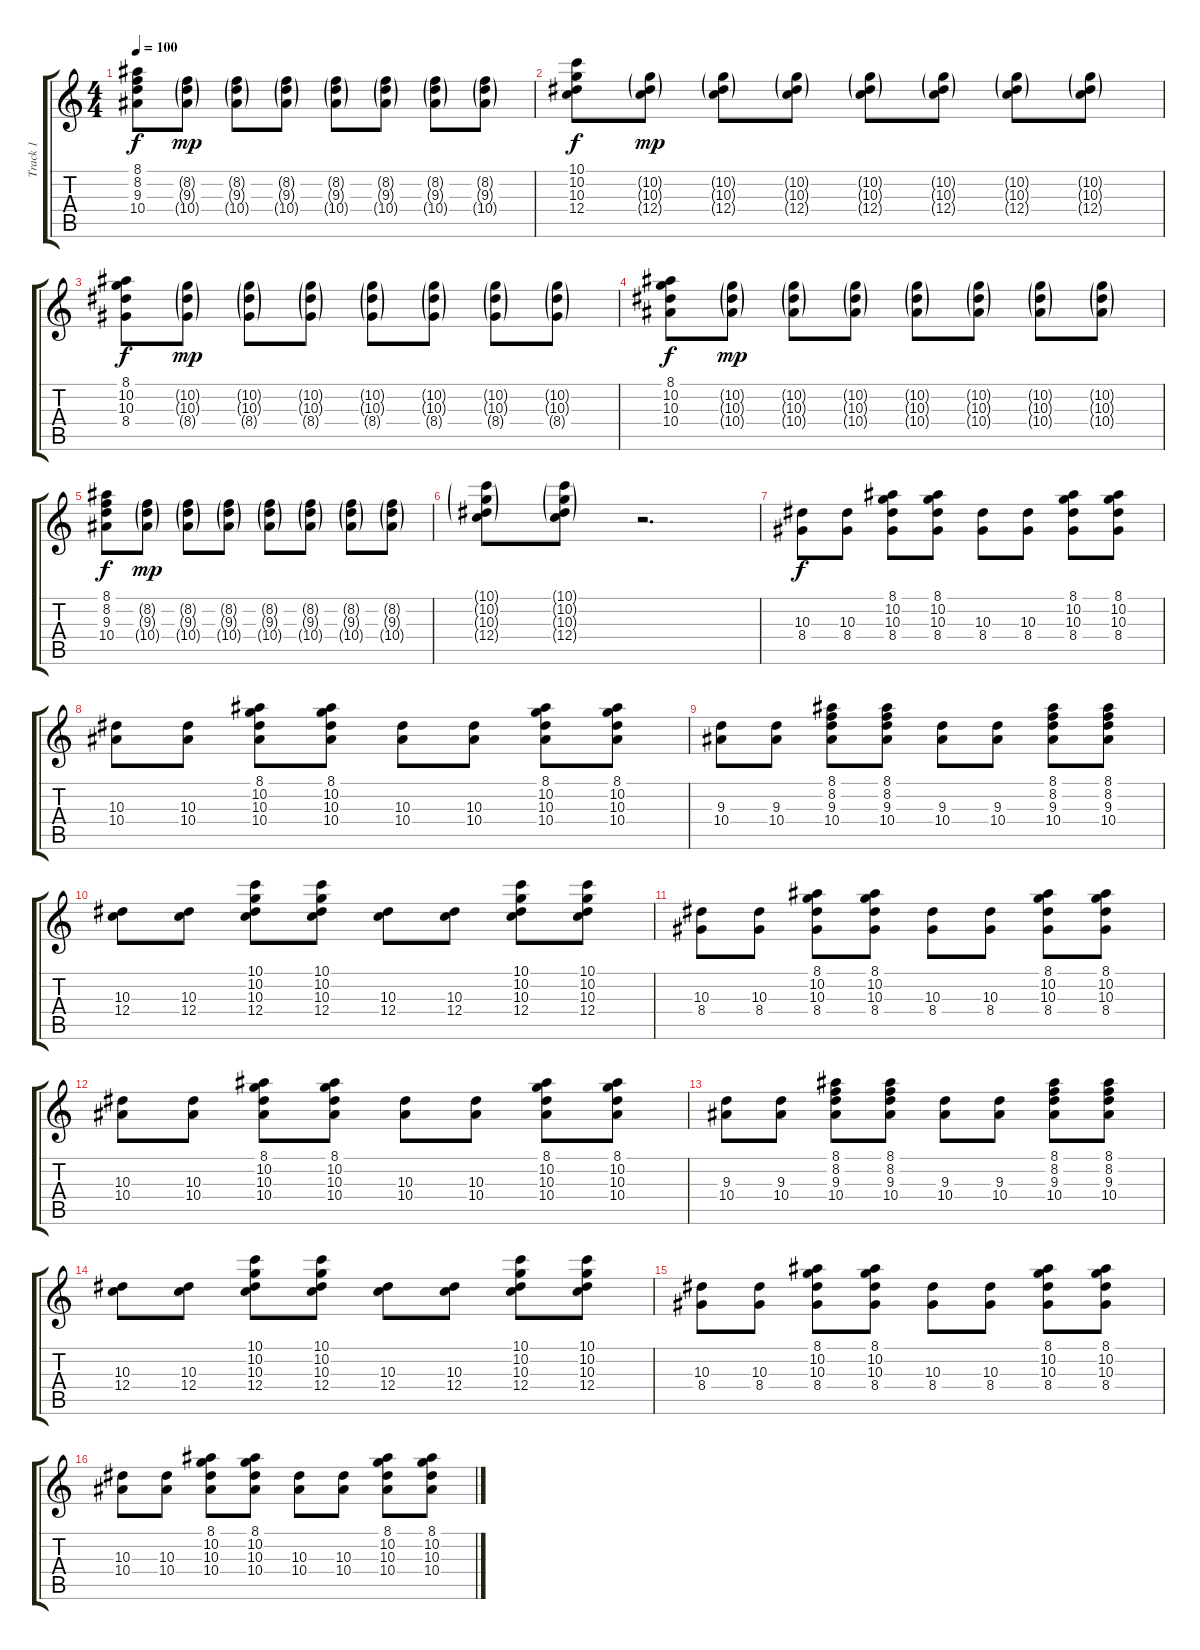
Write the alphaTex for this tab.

\track ("Track 1" "Track 1") {instrument electricguitarclean}
\staff {score tabs}
\tuning (D4 A3 F3 C3 G2 C2) {hide}
\ts (4 4)
\tempo 100
\clef g2
\ks c
(8.1 8.2 9.3 10.4).8{dy f} (8.2{g} 9.3{g} 10.4{g}).8{dy mp} (8.2{g} 9.3{g} 10.4{g}).8 (8.2{g} 9.3{g} 10.4{g}).8 (8.2{g} 9.3{g} 10.4{g}).8 (8.2{g} 9.3{g} 10.4{g}).8 (8.2{g} 9.3{g} 10.4{g}).8 (8.2{g} 9.3{g} 10.4{g}).8 |
(10.1 10.2 10.3 12.4).8{dy f} (10.2{g} 10.3{g} 12.4{g}).8{dy mp} (10.2{g} 10.3{g} 12.4{g}).8 (10.2{g} 10.3{g} 12.4{g}).8 (10.2{g} 10.3{g} 12.4{g}).8 (10.2{g} 10.3{g} 12.4{g}).8 (10.2{g} 10.3{g} 12.4{g}).8 (10.2{g} 10.3{g} 12.4{g}).8 |
(8.1 10.2 10.3 8.4).8{dy f} (10.2{g} 10.3{g} 8.4{g}).8{dy mp} (10.2{g} 10.3{g} 8.4{g}).8 (10.2{g} 10.3{g} 8.4{g}).8 (10.2{g} 10.3{g} 8.4{g}).8 (10.2{g} 10.3{g} 8.4{g}).8 (10.2{g} 10.3{g} 8.4{g}).8 (10.2{g} 10.3{g} 8.4{g}).8 |
(8.1 10.2 10.3 10.4).8{dy f} (10.2{g} 10.3{g} 10.4{g}).8{dy mp} (10.2{g} 10.3{g} 10.4{g}).8 (10.2{g} 10.3{g} 10.4{g}).8 (10.2{g} 10.3{g} 10.4{g}).8 (10.2{g} 10.3{g} 10.4{g}).8 (10.2{g} 10.3{g} 10.4{g}).8 (10.2{g} 10.3{g} 10.4{g}).8 |
(8.1 8.2 9.3 10.4).8{dy f} (8.2{g} 9.3{g} 10.4{g}).8{dy mp} (8.2{g} 9.3{g} 10.4{g}).8 (8.2{g} 9.3{g} 10.4{g}).8 (8.2{g} 9.3{g} 10.4{g}).8 (8.2{g} 9.3{g} 10.4{g}).8 (8.2{g} 9.3{g} 10.4{g}).8 (8.2{g} 9.3{g} 10.4{g}).8 |
(10.1{g} 10.2{g} 10.3{g} 12.4{g}).8 (10.1{g} 10.2{g} 10.3{g} 12.4{g}).8 r.2{d} |
(10.3 8.4).8{dy f} (10.3 8.4).8 (8.1 10.2 10.3 8.4).8 (8.1 10.2 10.3 8.4).8 (10.3 8.4).8 (10.3 8.4).8 (8.1 10.2 10.3 8.4).8 (8.1 10.2 10.3 8.4).8 |
(10.3 10.4).8 (10.3 10.4).8 (8.1 10.2 10.3 10.4).8 (8.1 10.2 10.3 10.4).8 (10.3 10.4).8 (10.3 10.4).8 (8.1 10.2 10.3 10.4).8 (8.1 10.2 10.3 10.4).8 |
(9.3 10.4).8 (9.3 10.4).8 (8.1 8.2 9.3 10.4).8 (8.1 8.2 9.3 10.4).8 (9.3 10.4).8 (9.3 10.4).8 (8.1 8.2 9.3 10.4).8 (8.1 8.2 9.3 10.4).8 |
(10.3 12.4).8 (10.3 12.4).8 (10.1 10.2 10.3 12.4).8 (10.1 10.2 10.3 12.4).8 (10.3 12.4).8 (10.3 12.4).8 (10.1 10.2 10.3 12.4).8 (10.1 10.2 10.3 12.4).8 |
(10.3 8.4).8 (10.3 8.4).8 (8.1 10.2 10.3 8.4).8 (8.1 10.2 10.3 8.4).8 (10.3 8.4).8 (10.3 8.4).8 (8.1 10.2 10.3 8.4).8 (8.1 10.2 10.3 8.4).8 |
(10.3 10.4).8 (10.3 10.4).8 (8.1 10.2 10.3 10.4).8 (8.1 10.2 10.3 10.4).8 (10.3 10.4).8 (10.3 10.4).8 (8.1 10.2 10.3 10.4).8 (8.1 10.2 10.3 10.4).8 |
(9.3 10.4).8 (9.3 10.4).8 (8.1 8.2 9.3 10.4).8 (8.1 8.2 9.3 10.4).8 (9.3 10.4).8 (9.3 10.4).8 (8.1 8.2 9.3 10.4).8 (8.1 8.2 9.3 10.4).8 |
(10.3 12.4).8 (10.3 12.4).8 (10.1 10.2 10.3 12.4).8 (10.1 10.2 10.3 12.4).8 (10.3 12.4).8 (10.3 12.4).8 (10.1 10.2 10.3 12.4).8 (10.1 10.2 10.3 12.4).8 |
(10.3 8.4).8 (10.3 8.4).8 (8.1 10.2 10.3 8.4).8 (8.1 10.2 10.3 8.4).8 (10.3 8.4).8 (10.3 8.4).8 (8.1 10.2 10.3 8.4).8 (8.1 10.2 10.3 8.4).8 |
(10.3 10.4).8 (10.3 10.4).8 (8.1 10.2 10.3 10.4).8 (8.1 10.2 10.3 10.4).8 (10.3 10.4).8 (10.3 10.4).8 (8.1 10.2 10.3 10.4).8 (8.1 10.2 10.3 10.4).8
